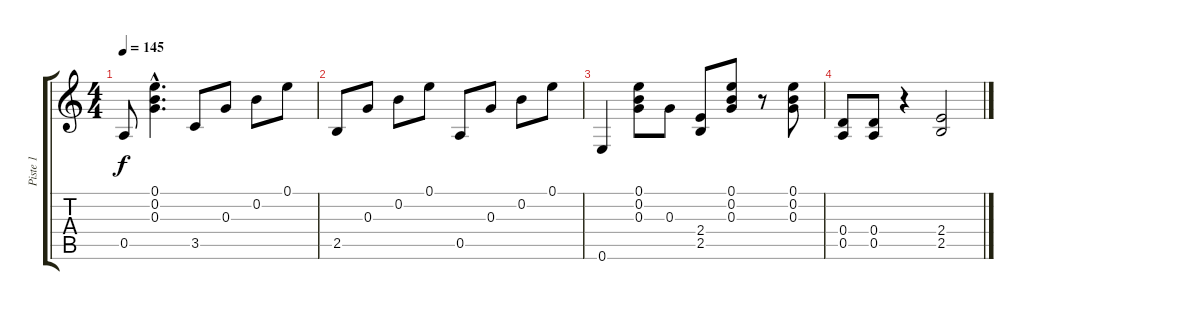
\track ("Piste 1" "Piste 1") {instrument acousticguitarnylon}
\staff {score tabs}
\tuning (E4 B3 G3 D3 A2 E2) {hide}
\ts (4 4)
\tempo 145
\clef g2
\ks c
0.5.8{dy f} (0.1{hac} 0.2{hac} 0.3{hac}).4{d} 3.5.8 0.3.8 0.2.8 0.1.8 |
2.5.8 0.3.8 0.2.8 0.1.8 0.5.8 0.3.8 0.2.8 0.1.8 |
0.6.4 (0.1 0.2 0.3).8 0.3.8 (2.4 2.5).8 (0.1 0.2 0.3).8 r.8 (0.1 0.2 0.3).8 |
(0.4 0.5).8 (0.4 0.5).8 r.4 (2.4 2.5).2
